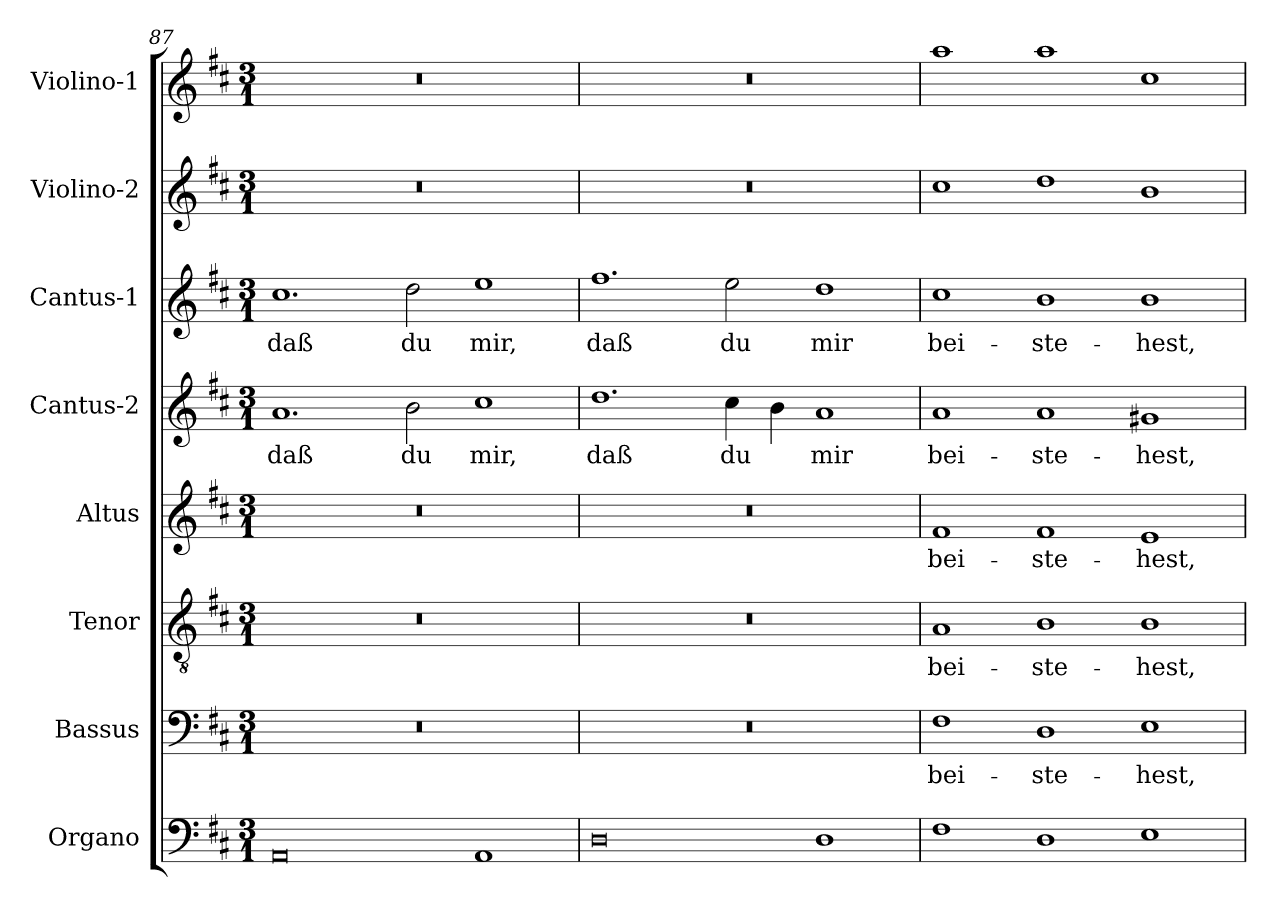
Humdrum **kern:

**kern	**kern	**text	**kern	**text	**kern	**text	**kern	**text	**kern	**text	**kern	**kern
*part8	*part7	*part7	*part6	*part6	*part5	*part5	*part4	*part4	*part3	*part3	*part2	*part1
*staff8	*staff7	*staff7	*staff6	*staff6	*staff5	*staff5	*staff4	*staff4	*staff3	*staff3	*staff2	*staff1
*I"Organo	*I"Bassus	*	*I"Tenor	*	*I"Altus	*	*I"Cantus-2	*	*I"Cantus-1	*	*I"Violino-2	*I"Violino-1
*I'Og	*I'B	*	*I'T	*	*I'A	*	*I'C2	*	*I'C1	*	*I'V2	*I'V1
*clefF4	*clefF4	*	*clefGv2	*	*clefG2	*	*clefG2	*	*clefG2	*	*clefG2	*clefG2
*k[f#c#]	*k[f#c#]	*	*k[f#c#]	*	*k[f#c#]	*	*k[f#c#]	*	*k[f#c#]	*	*k[f#c#]	*k[f#c#]
*D:	*D:	*	*D:	*	*D:	*	*D:	*	*D:	*	*D:	*D:
*M3/1	*M3/1	*	*M3/1	*	*M3/1	*	*M3/1	*	*M3/1	*	*M3/1	*M3/1
=87	=87	=87	=87	=87	=87	=87	=87	=87	=87	=87	=87	=87
!	!	!	!	!	!	!	!	!LO:LY:b	!	!	!	!
!	!	!	!	!	!	!	!	!	!	!LO:LY:b	!	!
0AA	0.r	.	0.r	.	0.r	.	1.a	daß	1.cc#	daß	0.r	0.r
!	!	!	!	!	!	!	!	!LO:LY:b	!	!	!	!
!	!	!	!	!	!	!	!	!	!	!LO:LY:b	!	!
.	.	.	.	.	.	.	2b\	du	2dd\	du	.	.
!	!	!	!	!	!	!	!	!LO:LY:b	!	!	!	!
!	!	!	!	!	!	!	!	!	!	!LO:LY:b	!	!
1AA	.	.	.	.	.	.	1cc#	mir,	1ee	mir,	.	.
!!LO:LB:g=z
=88	=88	=88	=88	=88	=88	=88	=88	=88	=88	=88	=88	=88
!	!	!	!	!	!	!	!	!LO:LY:b	!	!	!	!
!	!	!	!	!	!	!	!	!	!	!LO:LY:b	!	!
0D	0.r	.	0.r	.	0.r	.	1.dd	daß	1.ff#	daß	0.r	0.r
!	!	!	!	!	!	!	!	!LO:LY:b	!	!	!	!
!	!	!	!	!	!	!	!	!	!	!LO:LY:b	!	!
.	.	.	.	.	.	.	4cc#\	du	2ee\	du	.	.
.	.	.	.	.	.	.	4b\	.	.	.	.	.
!	!	!	!	!	!	!	!	!LO:LY:b	!	!	!	!
!	!	!	!	!	!	!	!	!	!	!LO:LY:b	!	!
1D	.	.	.	.	.	.	1a	mir	1dd	mir	.	.
=89	=89	=89	=89	=89	=89	=89	=89	=89	=89	=89	=89	=89
!	!	!LO:LY:b	!	!	!	!	!	!	!	!	!	!
!	!	!	!	!LO:LY:b	!	!	!	!	!	!	!	!
!	!	!	!	!	!	!LO:LY:b	!	!	!	!	!	!
!	!	!	!	!	!	!	!	!LO:LY:b	!	!	!	!
!	!	!	!	!	!	!	!	!	!	!LO:LY:b	!	!
1F#	1F#	bei-	1A	bei-	1f#	bei-	1a	bei-	1cc#	bei-	1cc#	1aa
!	!	!LO:LY:b	!	!	!	!	!	!	!	!	!	!
!	!	!	!	!LO:LY:b	!	!	!	!	!	!	!	!
!	!	!	!	!	!	!LO:LY:b	!	!	!	!	!	!
!	!	!	!	!	!	!	!	!LO:LY:b	!	!	!	!
!	!	!	!	!	!	!	!	!	!	!LO:LY:b	!	!
1D	1D	-ste-	1B	-ste-	1f#	-ste-	1a	-ste-	1b	-ste-	1dd	1aa
!	!	!LO:LY:b	!	!	!	!	!	!	!	!	!	!
!	!	!	!	!LO:LY:b	!	!	!	!	!	!	!	!
!	!	!	!	!	!	!LO:LY:b	!	!	!	!	!	!
!	!	!	!	!	!	!	!	!LO:LY:b	!	!	!	!
!	!	!	!	!	!	!	!	!	!	!LO:LY:b	!	!
1E	1E	-hest,	1B	-hest,	1e	-hest,	1g#X	-hest,	1b	-hest,	1b	1cc#
=	=	=	=	=	=	=	=	=	=	=	=	=
*-	*-	*-	*-	*-	*-	*-	*-	*-	*-	*-	*-	*-
